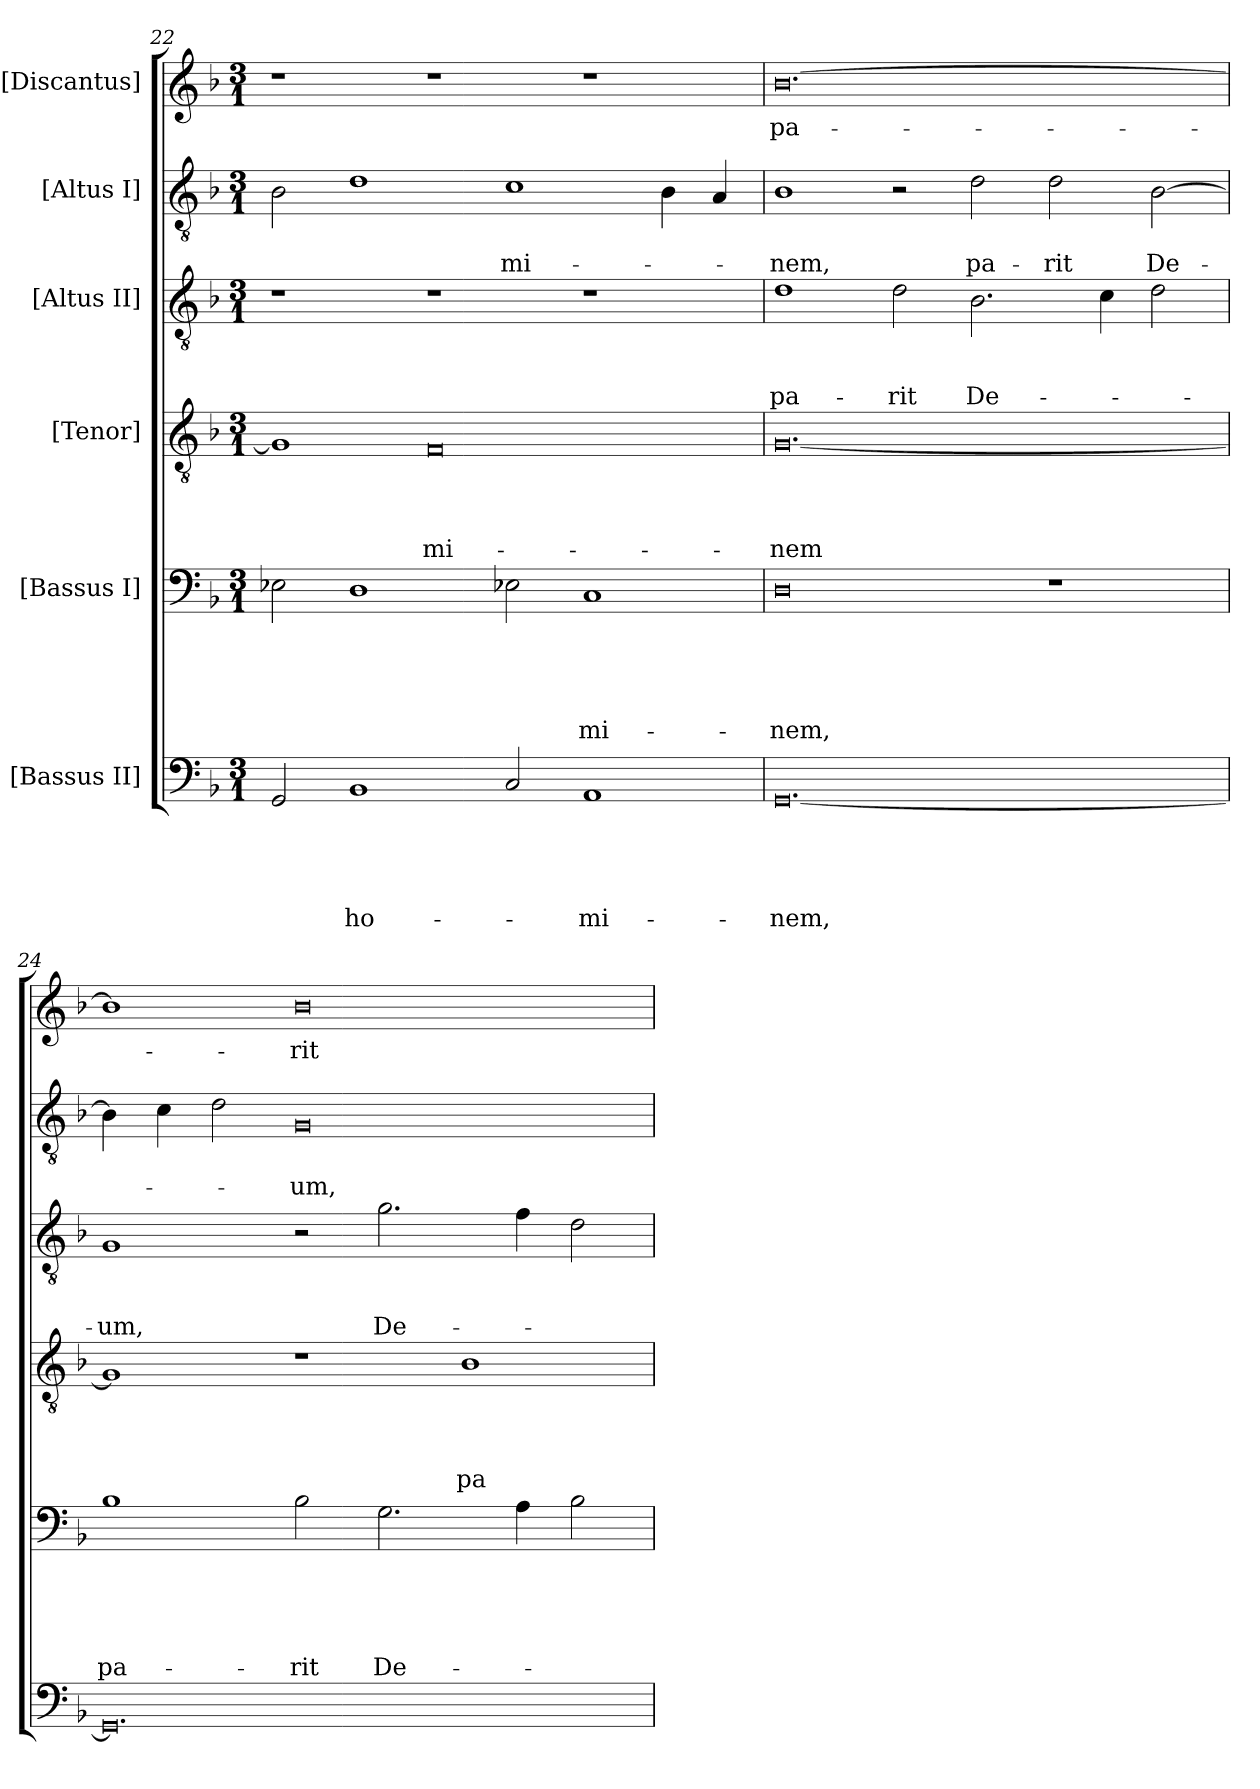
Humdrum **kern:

**kern	**text	**text	**text	**text	**text	**kern	**text	**text	**text	**text	**text	**kern	**text	**text	**text	**text	**kern	**text	**text	**text	**kern	**text	**text	**kern	**text
*part6	*part6	*part6	*part6	*part6	*part6	*part5	*part5	*part5	*part5	*part5	*part5	*part4	*part4	*part4	*part4	*part4	*part3	*part3	*part3	*part3	*part2	*part2	*part2	*part1	*part1
*staff6	*staff6	*staff6	*staff6	*staff6	*staff6	*staff5	*staff5	*staff5	*staff5	*staff5	*staff5	*staff4	*staff4	*staff4	*staff4	*staff4	*staff3	*staff3	*staff3	*staff3	*staff2	*staff2	*staff2	*staff1	*staff1
*I"[Bassus II]	*	*	*	*	*	*I"[Bassus I]	*	*	*	*	*	*I"[Tenor]	*	*	*	*	*I"[Altus II]	*	*	*	*I"[Altus I]	*	*	*I"[Discantus]	*
*clefF4	*	*	*	*	*	*clefF4	*	*	*	*	*	*clefGv2	*	*	*	*	*clefGv2	*	*	*	*clefGv2	*	*	*clefG2	*
*k[b-]	*	*	*	*	*	*k[b-]	*	*	*	*	*	*k[b-]	*	*	*	*	*k[b-]	*	*	*	*k[b-]	*	*	*k[b-]	*
*M3/1	*	*	*	*	*	*M3/1	*	*	*	*	*	*M3/1	*	*	*	*	*M3/1	*	*	*	*M3/1	*	*	*M3/1	*
=22	=22	=22	=22	=22	=22	=22	=22	=22	=22	=22	=22	=22	=22	=22	=22	=22	=22	=22	=22	=22	=22	=22	=22	=22	=22
2GG/	.	.	.	.	.	2E-X\	.	.	.	.	.	1G/]	.	.	.	.	1r	.	.	.	2B-\	.	.	1r	.
1BB-/	.	.	.	.	ho-	1D\	.	.	.	.	.	.	.	.	.	.	.	.	.	.	1d/	.	.	.	.
.	.	.	.	.	.	.	.	.	.	.	.	0F/	.	.	.	-mi-	1r	.	.	.	.	.	.	1r	.
2C/	.	.	.	.	.	2E-X\	.	.	.	.	.	.	.	.	.	.	.	.	.	.	1c/	.	-mi-	.	.
1AA/	.	.	.	.	-mi-	1C/	.	.	.	.	-mi-	.	.	.	.	.	1r	.	.	.	.	.	.	1r	.
.	.	.	.	.	.	.	.	.	.	.	.	.	.	.	.	.	.	.	.	.	4B-\	.	.	.	.
.	.	.	.	.	.	.	.	.	.	.	.	.	.	.	.	.	.	.	.	.	4A/	.	.	.	.
=23	=23	=23	=23	=23	=23	=23	=23	=23	=23	=23	=23	=23	=23	=23	=23	=23	=23	=23	=23	=23	=23	=23	=23	=23	=23
[0.GG/	.	.	.	.	-nem,	0D\	.	.	.	.	-nem,	[0.G/	.	.	.	-nem	1d/	.	.	pa-	1B-\	.	-nem,	[0.b-\	pa-
.	.	.	.	.	.	.	.	.	.	.	.	.	.	.	.	.	2d\	.	.	-rit	2r	.	.	.	.
.	.	.	.	.	.	.	.	.	.	.	.	.	.	.	.	.	2.B-\	.	.	De-	2d\	.	pa-	.	.
.	.	.	.	.	.	1r	.	.	.	.	.	.	.	.	.	.	.	.	.	.	2d\	.	-rit	.	.
.	.	.	.	.	.	.	.	.	.	.	.	.	.	.	.	.	4c\	.	.	.	.	.	.	.	.
.	.	.	.	.	.	.	.	.	.	.	.	.	.	.	.	.	2d\	.	.	.	[2B-\	.	De-	.	.
=24	=24	=24	=24	=24	=24	=24	=24	=24	=24	=24	=24	=24	=24	=24	=24	=24	=24	=24	=24	=24	=24	=24	=24	=24	=24
0.GG/]	.	.	.	.	.	1B-\	.	.	.	.	pa-	1G/]	.	.	.	.	1G\	.	.	-um,	4B-\]	.	.	1b-\]	.
.	.	.	.	.	.	.	.	.	.	.	.	.	.	.	.	.	.	.	.	.	4c\	.	.	.	.
.	.	.	.	.	.	.	.	.	.	.	.	.	.	.	.	.	.	.	.	.	2d\	.	.	.	.
.	.	.	.	.	.	2B-\	.	.	.	.	-rit	1r	.	.	.	.	2r	.	.	.	0G/	.	-um,	0b-\	-rit
.	.	.	.	.	.	2.G\	.	.	.	.	De-	.	.	.	.	.	2.g\	.	.	De-	.	.	.	.	.
.	.	.	.	.	.	.	.	.	.	.	.	1B-\	.	.	.	pa-	.	.	.	.	.	.	.	.	.
.	.	.	.	.	.	4A\	.	.	.	.	.	.	.	.	.	.	4f\	.	.	.	.	.	.	.	.
.	.	.	.	.	.	2B-\	.	.	.	.	.	.	.	.	.	.	2d\	.	.	.	.	.	.	.	.
=	=	=	=	=	=	=	=	=	=	=	=	=	=	=	=	=	=	=	=	=	=	=	=	=	=
*-	*-	*-	*-	*-	*-	*-	*-	*-	*-	*-	*-	*-	*-	*-	*-	*-	*-	*-	*-	*-	*-	*-	*-	*-	*-
